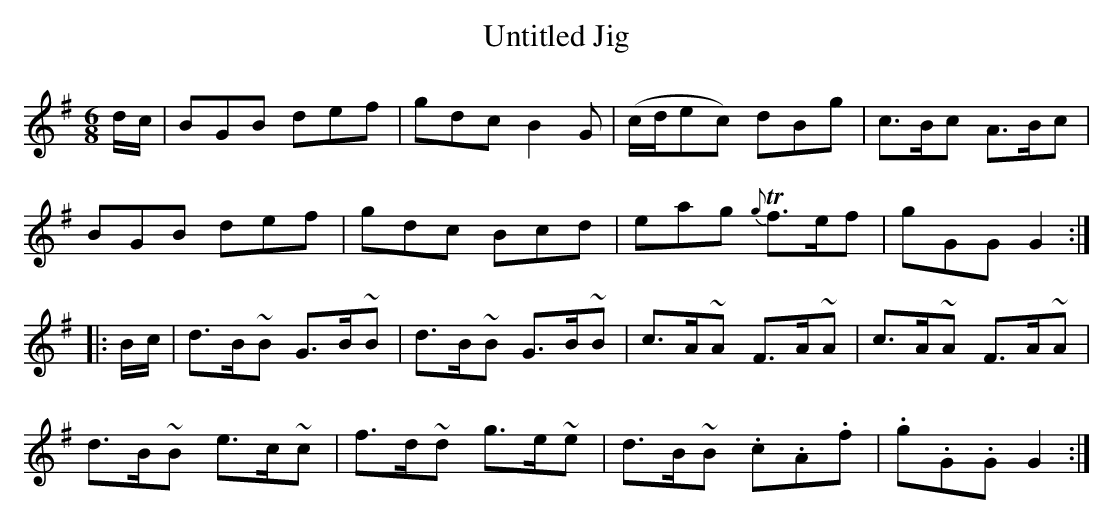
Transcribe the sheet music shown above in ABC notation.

X:1
T:Untitled Jig
M:6/8
L:1/8
K:G
d/c/|BGB def|gdc B2G|(c/d/ec) dBg|c>Bc A>Bc|
BGB def|gdc Bcd|eag {g}Tf>ef|gGG G2:|
|:B/c/|d>B~B G>B~B|d>B~B G>B~B|c>A~A F>A~A|c>A~A F>A~A|
d>B~B e>c~c|f>d~d g>e~e|d>B~B .c.A.f|.g.G.G G2:|
